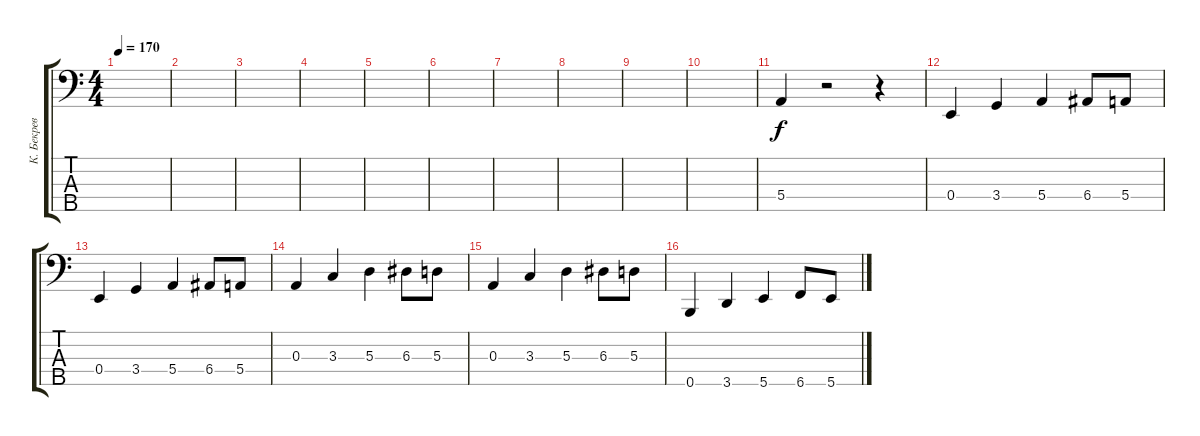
\track ("К. Бекрев" "К. Бекрев") {instrument electricbassfinger}
\staff {score tabs}
\tuning (G2 D2 A1 E1 B0) {hide}
\ts (4 4)
\tempo 170
\clef f4
\ks c
|
|
|
|
|
|
|
|
|
|
5.4.4 r.2 r.4 |
0.4.4 3.4.4 5.4.4 6.4.8 5.4.8 |
0.4.4 3.4.4 5.4.4 6.4.8 5.4.8 |
0.3.4 3.3.4 5.3.4 6.3.8 5.3.8 |
0.3.4 3.3.4 5.3.4 6.3.8 5.3.8 |
0.5.4 3.5.4 5.5.4 6.5.8 5.5.8
